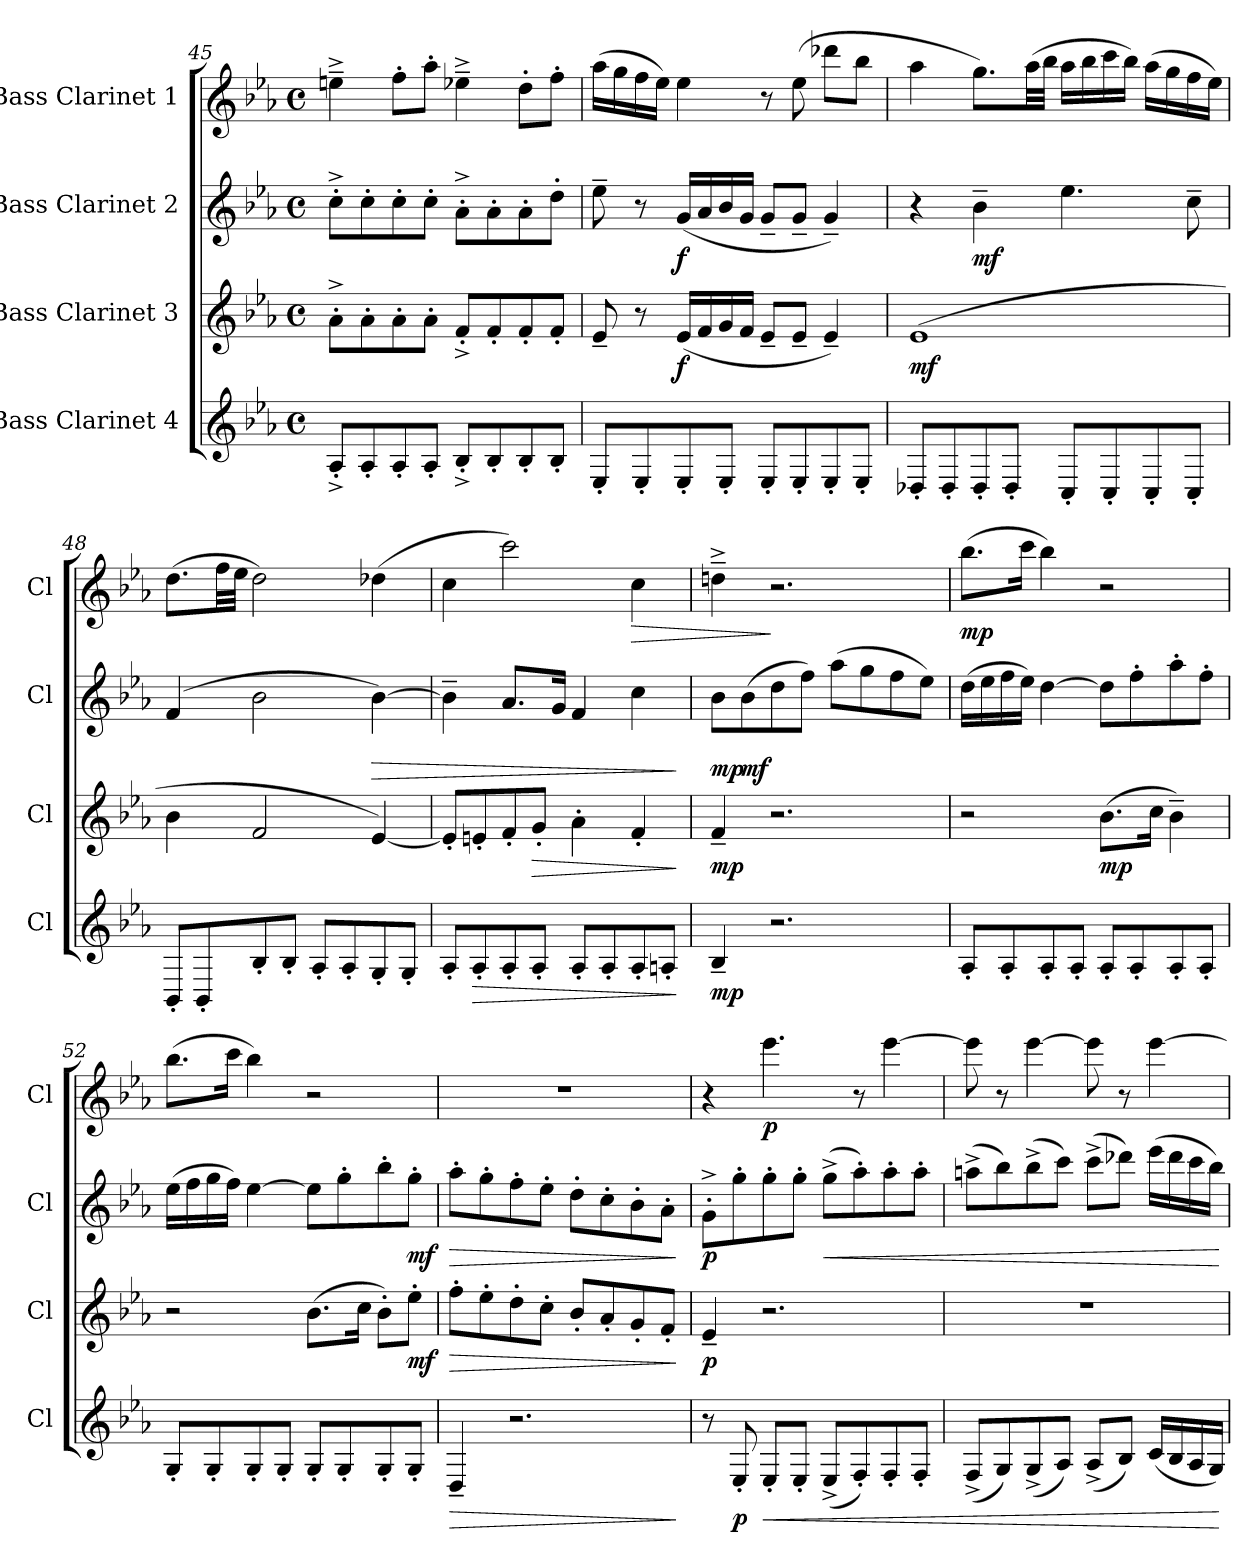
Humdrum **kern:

**kern	**dynam	**kern	**dynam	**kern	**dynam	**kern	**dynam
*part4	*part4	*part3	*part3	*part2	*part2	*part1	*part1
*staff4	*staff4	*staff3	*staff3	*staff2	*staff2	*staff1	*staff1
*I"Bass Clarinet 4	*	*I"Bass Clarinet 3	*	*I"Bass Clarinet 2	*	*I"Bass Clarinet 1	*
*I'Cl	*	*I'Cl	*	*I'Cl	*	*I'Cl	*
*clefG2	*	*clefG2	*	*clefG2	*	*clefG2	*
*ITrd8c14	*	*ITrd8c14	*	*ITrd8c14	*	*ITrd8c14	*
*k[b-e-a-]	*	*k[b-e-a-]	*	*k[b-e-a-]	*	*k[b-e-a-]	*
*E-:	*	*E-:	*	*E-:	*	*E-:	*
*M4/4	*	*M4/4	*	*M4/4	*	*M4/4	*
*met(c)	*	*met(c)	*	*met(c)	*	*met(c)	*
=45	=45	=45	=45	=45	=45	=45	=45
8AA-^<'</L	.	8A-^>'>\L	.	8c^>'>\L	.	4en^>~>\	.
8AA-'</	.	8A-'>\	.	8c'>\	.	.	.
8AA-'</	.	8A-'>\	.	8c'>\	.	8f'>\L	.
8AA-'</J	.	8A-'>\J	.	8c'>\J	.	8a-'>\J	.
8BB-^<'</L	.	8F^<'</L	.	8A-^>'>\L	.	4e-X^>~>\	.
8BB-'</	.	8F'</	.	8A-'>\	.	.	.
8BB-'</	.	8F'</	.	8A-'>\	.	8d'>\L	.
8BB-'</J	.	8F'</J	.	8d'>\J	.	8f'>\J	.
!!LO:LB:g=z
=46	=46	=46	=46	=46	=46	=46	=46
8EE-'</L	.	8E-~</	.	8e-~>\	.	(>16a-\LL	.
.	.	.	.	.	.	16g\	.
8EE-'</	.	8r	.	8r	.	16f\	.
.	.	.	.	.	.	16e-\JJ)	.
!	!	!	!LO:DY:b	!	!LO:DY:b	!	!
8EE-'</	.	(<16E-/LL	f	(<16G/LL	f	4e-\	.
.	.	16F/	.	16A-/	.	.	.
8EE-'</J	.	16G/	.	16B-/	.	.	.
.	.	16F/JJ	.	16G/JJ	.	.	.
8EE-'</L	.	8E-~</L	.	8G~</L	.	8r	.
8EE-'</	.	8E-~</J	.	8G~</J	.	(>8e-\	.
8EE-'</	.	4E-~</)	.	4G~</)	.	8dd-X\L	.
8EE-'</J	.	.	.	.	.	8b-\J	.
=47	=47	=47	=47	=47	=47	=47	=47
!	!	!	!LO:DY:b	!	!	!	!
8DD-X'</L	.	(>1E-	mf	4r	.	4a-\	.
8DD-'</	.	.	.	.	.	.	.
!	!	!	!	!	!LO:DY:b	!	!
8DD-'</	.	.	.	4B-~>\	mf	8.g\L)	.
8DD-'</J	.	.	.	.	.	.	.
.	.	.	.	.	.	(>32a-\LL	.
.	.	.	.	.	.	32b-\JJJ	.
8CC'</L	.	.	.	4.e-\	.	16a-\LL	.
.	.	.	.	.	.	16b-\	.
8CC'</	.	.	.	.	.	16cc\	.
.	.	.	.	.	.	16b-\JJ)	.
8CC'</	.	.	.	.	.	(>16a-\LL	.
.	.	.	.	.	.	16g\	.
8CC'</J	.	.	.	8c~>\	.	16f\	.
.	.	.	.	.	.	16e-\JJ)	.
=48	=48	=48	=48	=48	=48	=48	=48
8BBB-'</L	.	4B-\	.	(4F/	.	(>8.d\L	.
8BBB-'</	.	.	.	.	.	.	.
.	.	.	.	.	.	32f\LL	.
.	.	.	.	.	.	32e-\JJJ	.
8BB-'</	.	2F/	.	2B-\	.	2d\)	.
8BB-'</J	.	.	.	.	.	.	.
8AA-'</L	.	.	.	.	.	.	.
8AA-'</	.	.	.	.	.	.	.
!	!	!	!	!	!LO:HP:b	!	!
8GG'</	.	[4E-/)	.	[4B-\)	>	(>4d-X\	.
8GG'</J	.	.	.	.	.	.	.
=49	=49	=49	=49	=49	=49	=49	=49
8AA-'</L	.	8E-'</L]	.	4B-~>\]	.	4c\	.
!	!LO:HP:b	!	!	!	!	!	!
8AA-'</	>	8En'</	.	.	.	.	.
8AA-'</	.	8F'</	.	8.A-/L	.	2cc\)	.
!	!	!	!LO:HP:b	!	!	!	!
8AA-'</J	.	8G'</J	>	.	.	.	.
.	.	.	.	16G/Jk	.	.	.
8AA-'</L	.	4A-'>\	.	4F/	.	.	.
8AA-'</	.	.	.	.	.	.	.
!	!	!	!	!	!	!	!LO:HP:b
8AA-'</	.	4F'</	.	4c\	.	4c\	>
8AAn'</J	.	.	.	.	.	.	.
.	]	.	]	.	]	.	.
=50	=50	=50	=50	=50	=50	=50	=50
!	!LO:DY:b	!	!LO:DY:b	!	!LO:DY:b	!	!
4BB-~</	mp	4F~</	mp	8B-\L	mp	4dn^>~>\	.
!	!	!	!	!	!LO:DY:b	!	!
.	.	.	.	(>8B-\	mf	.	.
2.r	.	2.r	.	8d\	.	2.r	]
.	.	.	.	8f\J)	.	.	.
.	.	.	.	(>8a-\L	.	.	.
.	.	.	.	8g\	.	.	.
.	.	.	.	8f\	.	.	.
.	.	.	.	8e-\J)	.	.	.
=51	=51	=51	=51	=51	=51	=51	=51
!	!	!	!	!	!	!	!LO:DY:b
8AA-'</L	.	2r	.	(>16d\LL	.	(>8.b-\L	mp
.	.	.	.	16e-\	.	.	.
8AA-'</	.	.	.	16f\	.	.	.
.	.	.	.	16e-\JJ)	.	16cc\Jk	.
8AA-'</	.	.	.	[4d\	.	4b-\)	.
8AA-'</J	.	.	.	.	.	.	.
!	!	!	!LO:DY:b	!	!	!	!
8AA-'</L	.	(>8.B-\L	mp	8d\L]	.	2r	.
8AA-'</	.	.	.	8f'>\	.	.	.
.	.	16c\Jk	.	.	.	.	.
8AA-'</	.	4B-~>\)	.	8a-'>\	.	.	.
8AA-'</J	.	.	.	8f'>\J	.	.	.
=52	=52	=52	=52	=52	=52	=52	=52
8GG'</L	.	2r	.	(>16e-\LL	.	(>8.b-\L	.
.	.	.	.	16f\	.	.	.
8GG'</	.	.	.	16g\	.	.	.
.	.	.	.	16f\JJ)	.	16cc\Jk	.
8GG'</	.	.	.	[4e-\	.	4b-\)	.
8GG'</J	.	.	.	.	.	.	.
8GG'</L	.	(>8.B-\L	.	8e-\L]	.	2r	.
8GG'</	.	.	.	8g'>\	.	.	.
.	.	16c\Jk	.	.	.	.	.
8GG'</	.	8B-'>\L)	.	8b-'>\	.	.	.
!	!	!	!LO:DY:b	!	!LO:DY:b	!	!
8GG'</J	.	8e-'>\J	mf	8g'>\J	mf	.	.
!!LO:PB:g=z
=53	=53	=53	=53	=53	=53	=53	=53
!	!LO:HP:b	!	!LO:HP:b	!	!LO:HP:b	!	!
4DD~</	>	8f'>\L	>	8a-'>\L	>	1r	.
.	.	8e-'>\	.	8g'>\	.	.	.
2.r	.	8d'>\	.	8f'>\	.	.	.
.	.	8c'>\J	.	8e-'>\J	.	.	.
.	.	8B-'</L	.	8d'>\L	.	.	.
.	.	8A-'</	.	8c'>\	.	.	.
.	.	8G'</	.	8B-'>\	.	.	.
.	.	8F'</J	.	8A-'>\J	.	.	.
.	]	.	]	.	]	.	.
=54	=54	=54	=54	=54	=54	=54	=54
!	!	!	!LO:DY:b	!	!LO:DY:b	!	!
8r	.	4E-~</	p	8G^>'>\L	p	4r	.
!	!LO:DY:b	!	!	!	!	!	!
8EE-'</	p	.	.	8g'>\	.	.	.
!	!LO:HP:b	!	!	!	!	!	!LO:DY:b
8EE-'</L	<	2.r	.	8g'>\	.	4.ee-\	p
8EE-'</J	.	.	.	8g'>\J	.	.	.
!	!	!	!	!	!LO:HP:b	!	!
(<8EE-^</L	.	.	.	(>8g^>\L	<	.	.
8FF'</)	.	.	.	8a-'>\)	.	8r	.
8FF'</	.	.	.	8a-'>\	.	[4ee-\	.
8FF'</J	.	.	.	8a-'>\J	.	.	.
=55	=55	=55	=55	=55	=55	=55	=55
(<8FF^</L	.	1r	.	(>8an^>\L	.	8ee-\]	.
8GG/)	.	.	.	8b-\)	.	8r	.
(<8GG^</	.	.	.	(>8b-^>\	.	[4ee-\	.
8AA-/J)	.	.	.	8cc\J)	.	.	.
(<8AA-^</L	.	.	.	(>8cc^>\L	.	8ee-\]	.
8BB-/J)	.	.	.	8dd-X\J)	.	8r	.
(<16C/LL	.	.	.	(>16ee-\LL	.	[4ee-\	.
16BB-/	.	.	.	16dd-\	.	.	.
16AA-/	.	.	.	16cc\	.	.	.
16GG/JJ)	.	.	.	16b-\JJ)	.	.	.
.	[	.	.	.	[	.	.
=	=	=	=	=	=	=	=
*-	*-	*-	*-	*-	*-	*-	*-
